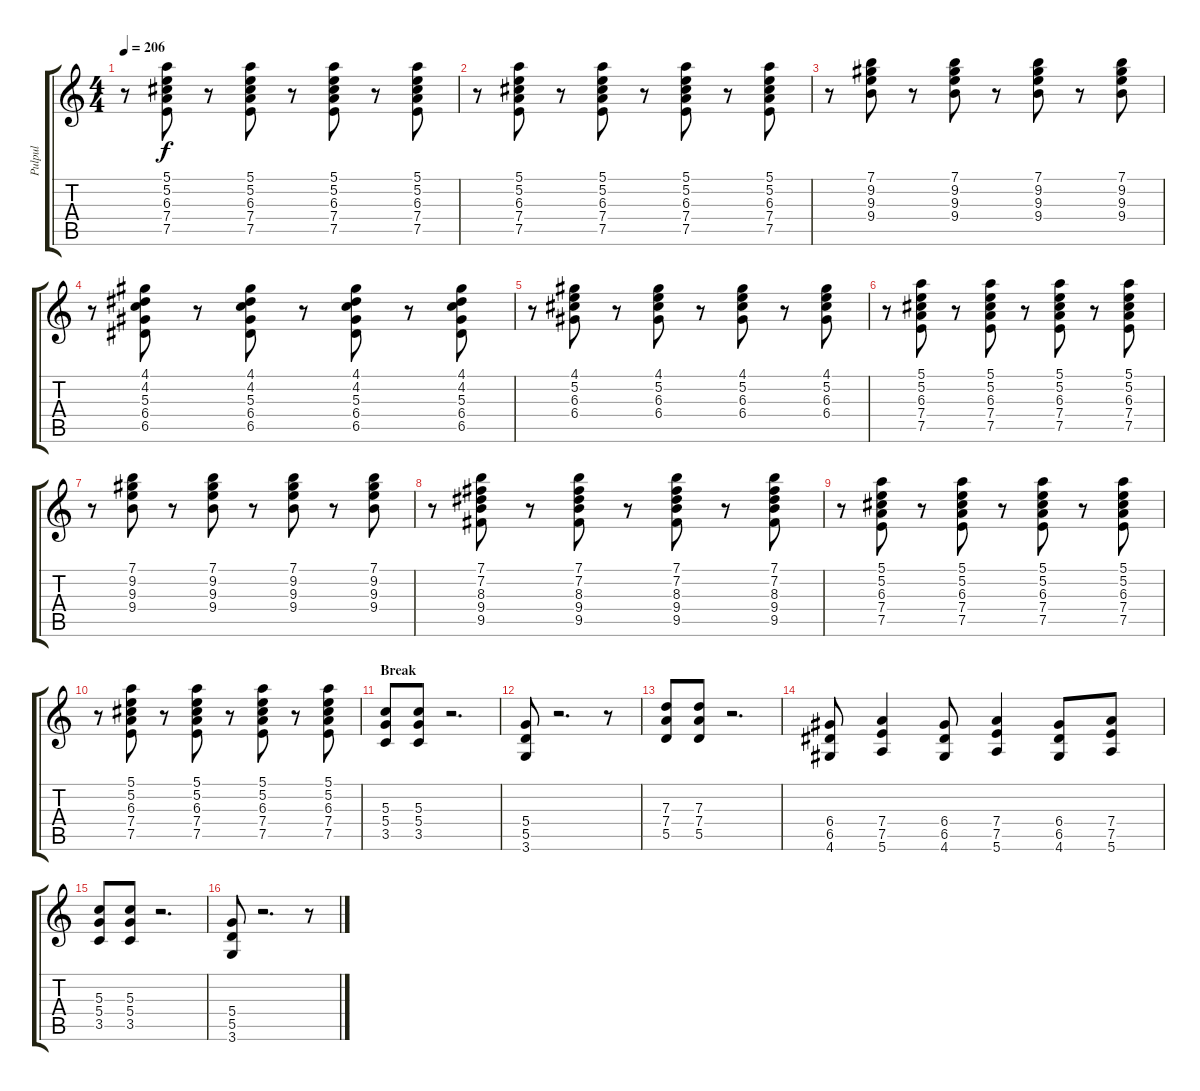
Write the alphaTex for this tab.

\track ("Pulpul" "Pulpul") {instrument electricguitarmuted}
\staff {score tabs}
\tuning (E4 B3 G3 D3 A2 E2) {hide}
\ts (4 4)
\tempo 206
\clef g2
\ks c
r.8{dy f} (5.1 5.2 6.3 7.4 7.5).8 r.8 (5.1 5.2 6.3 7.4 7.5).8 r.8 (5.1 5.2 6.3 7.4 7.5).8 r.8 (5.1 5.2 6.3 7.4 7.5).8 |
r.8 (5.1 5.2 6.3 7.4 7.5).8 r.8 (5.1 5.2 6.3 7.4 7.5).8 r.8 (5.1 5.2 6.3 7.4 7.5).8 r.8 (5.1 5.2 6.3 7.4 7.5).8 |
r.8 (7.1 9.2 9.3 9.4).8 r.8 (7.1 9.2 9.3 9.4).8 r.8 (7.1 9.2 9.3 9.4).8 r.8 (7.1 9.2 9.3 9.4).8 |
r.8 (4.1 4.2 5.3 6.4 6.5).8 r.8 (4.1 4.2 5.3 6.4 6.5).8 r.8 (4.1 4.2 5.3 6.4 6.5).8 r.8 (4.1 4.2 5.3 6.4 6.5).8 |
r.8 (4.1 5.2 6.3 6.4).8 r.8 (4.1 5.2 6.3 6.4).8 r.8 (4.1 5.2 6.3 6.4).8 r.8 (4.1 5.2 6.3 6.4).8 |
r.8 (5.1 5.2 6.3 7.4 7.5).8 r.8 (5.1 5.2 6.3 7.4 7.5).8 r.8 (5.1 5.2 6.3 7.4 7.5).8 r.8 (5.1 5.2 6.3 7.4 7.5).8 |
r.8 (7.1 9.2 9.3 9.4).8 r.8 (7.1 9.2 9.3 9.4).8 r.8 (7.1 9.2 9.3 9.4).8 r.8 (7.1 9.2 9.3 9.4).8 |
r.8 (7.1 7.2 8.3 9.4 9.5).8 r.8 (7.1 7.2 8.3 9.4 9.5).8 r.8 (7.1 7.2 8.3 9.4 9.5).8 r.8 (7.1 7.2 8.3 9.4 9.5).8 |
r.8 (5.1 5.2 6.3 7.4 7.5).8 r.8 (5.1 5.2 6.3 7.4 7.5).8 r.8 (5.1 5.2 6.3 7.4 7.5).8 r.8 (5.1 5.2 6.3 7.4 7.5).8 |
r.8 (5.1 5.2 6.3 7.4 7.5).8 r.8 (5.1 5.2 6.3 7.4 7.5).8 r.8 (5.1 5.2 6.3 7.4 7.5).8 r.8 (5.1 5.2 6.3 7.4 7.5).8 |
\section ("" "Break")
(5.3 5.4 3.5).8{volume 11 instrument overdrivenguitar} (5.3 5.4 3.5).8 r.2{d} |
(5.4 5.5 3.6).8 r.2{d} r.8 |
(7.3 7.4 5.5).8 (7.3 7.4 5.5).8 r.2{d} |
(6.4 6.5 4.6).8 (7.4 7.5 5.6).4 (6.4 6.5 4.6).8 (7.4 7.5 5.6).4 (6.4 6.5 4.6).8 (7.4 7.5 5.6).8 |
(5.3 5.4 3.5).8 (5.3 5.4 3.5).8 r.2{d} |
(5.4 5.5 3.6).8 r.2{d} r.8
